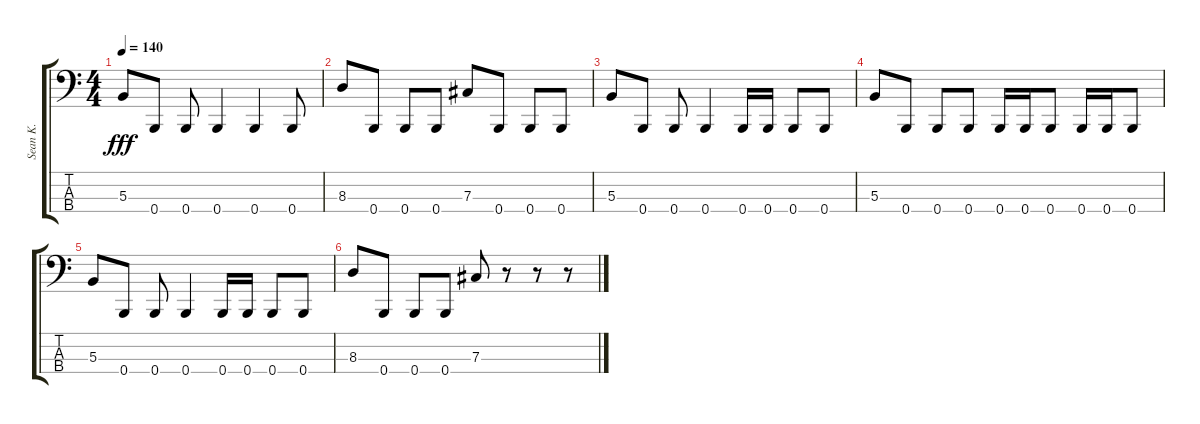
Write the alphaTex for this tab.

\track ("Sean K." "Sean K.") {instrument electricbasspick}
\staff {score tabs}
\tuning (E2 B1 Gb1 B0) {hide}
\ts (4 4)
\tempo 140
\clef f4
\ks c
5.3.8{dy fff} 0.4.8 0.4.8 0.4.4 0.4.4 0.4.8 |
8.3.8 0.4.8 0.4.8 0.4.8 7.3.8 0.4.8 0.4.8 0.4.8 |
5.3.8 0.4.8 0.4.8 0.4.4 0.4.16 0.4.16 0.4.8 0.4.8 |
5.3.8 0.4.8 0.4.8 0.4.8 0.4.16 0.4.16 0.4.8 0.4.16 0.4.16 0.4.8 |
5.3.8 0.4.8 0.4.8 0.4.4 0.4.16 0.4.16 0.4.8 0.4.8 |
8.3.8 0.4.8 0.4.8 0.4.8 7.3.8 r.8 r.8 r.8
